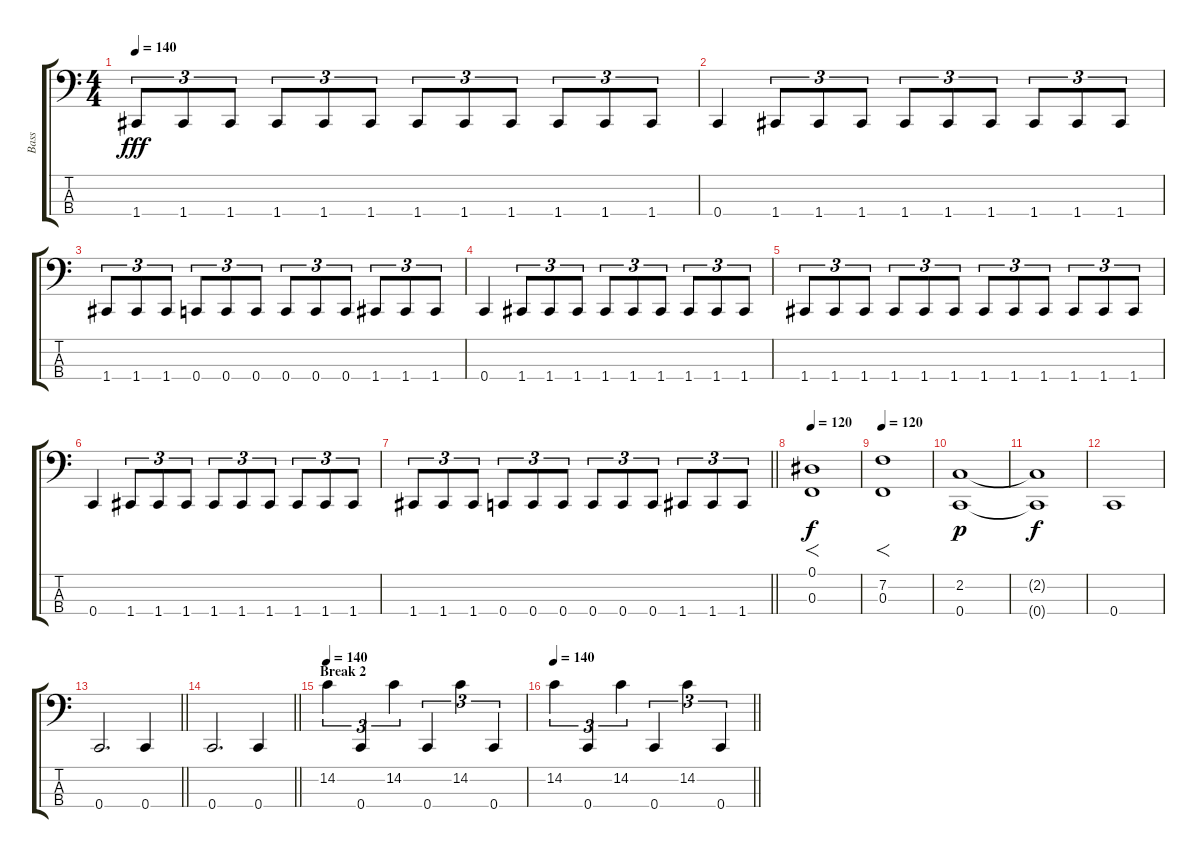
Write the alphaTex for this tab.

\track ("Bass" "Bass") {instrument electricbassfinger}
\staff {score tabs}
\tuning (Eb2 Bb1 F1 C1) {hide}
\ts (4 4)
\tempo 140
\clef f4
\ks c
1.4.8{tu (3 2) dy fff} 1.4.8{tu (3 2)} 1.4.8{tu (3 2)} 1.4.8{tu (3 2)} 1.4.8{tu (3 2)} 1.4.8{tu (3 2)} 1.4.8{tu (3 2)} 1.4.8{tu (3 2)} 1.4.8{tu (3 2)} 1.4.8{tu (3 2)} 1.4.8{tu (3 2)} 1.4.8{tu (3 2)} |
0.4.4 1.4.8{tu (3 2)} 1.4.8{tu (3 2)} 1.4.8{tu (3 2)} 1.4.8{tu (3 2)} 1.4.8{tu (3 2)} 1.4.8{tu (3 2)} 1.4.8{tu (3 2)} 1.4.8{tu (3 2)} 1.4.8{tu (3 2)} |
1.4.8{tu (3 2)} 1.4.8{tu (3 2)} 1.4.8{tu (3 2)} 0.4.8{tu (3 2)} 0.4.8{tu (3 2)} 0.4.8{tu (3 2)} 0.4.8{tu (3 2)} 0.4.8{tu (3 2)} 0.4.8{tu (3 2)} 1.4.8{tu (3 2)} 1.4.8{tu (3 2)} 1.4.8{tu (3 2)} |
0.4.4 1.4.8{tu (3 2)} 1.4.8{tu (3 2)} 1.4.8{tu (3 2)} 1.4.8{tu (3 2)} 1.4.8{tu (3 2)} 1.4.8{tu (3 2)} 1.4.8{tu (3 2)} 1.4.8{tu (3 2)} 1.4.8{tu (3 2)} |
1.4.8{tu (3 2)} 1.4.8{tu (3 2)} 1.4.8{tu (3 2)} 1.4.8{tu (3 2)} 1.4.8{tu (3 2)} 1.4.8{tu (3 2)} 1.4.8{tu (3 2)} 1.4.8{tu (3 2)} 1.4.8{tu (3 2)} 1.4.8{tu (3 2)} 1.4.8{tu (3 2)} 1.4.8{tu (3 2)} |
0.4.4 1.4.8{tu (3 2)} 1.4.8{tu (3 2)} 1.4.8{tu (3 2)} 1.4.8{tu (3 2)} 1.4.8{tu (3 2)} 1.4.8{tu (3 2)} 1.4.8{tu (3 2)} 1.4.8{tu (3 2)} 1.4.8{tu (3 2)} |
\barLineRight lightlight
1.4.8{tu (3 2)} 1.4.8{tu (3 2)} 1.4.8{tu (3 2)} 0.4.8{tu (3 2)} 0.4.8{tu (3 2)} 0.4.8{tu (3 2)} 0.4.8{tu (3 2)} 0.4.8{tu (3 2)} 0.4.8{tu (3 2)} 1.4.8{tu (3 2)} 1.4.8{tu (3 2)} 1.4.8{tu (3 2)} |
\tempo 120
(0.1 0.3).1{f dy f} |
\tempo 120
(7.2 0.3).1{f} |
(2.2 0.4).1{dy p} |
(2.2{t} 0.4{t}).1{dy f} |
0.4.1 |
\barLineRight lightlight
0.4.2{d} 0.4.4 |
\barLineRight lightlight
0.4.2{d} 0.4.4 |
\section ("" "Break 2")
\tempo 140
14.2.4{tu (3 2)} 0.4.4{tu (3 2)} 14.2.4{tu (3 2)} 0.4.4{tu (3 2)} 14.2.4{tu (3 2)} 0.4.4{tu (3 2)} |
\tempo 140
\barLineRight lightlight
14.2.4{tu (3 2)} 0.4.4{tu (3 2)} 14.2.4{tu (3 2)} 0.4.4{tu (3 2)} 14.2.4{tu (3 2)} 0.4.4{tu (3 2)}
